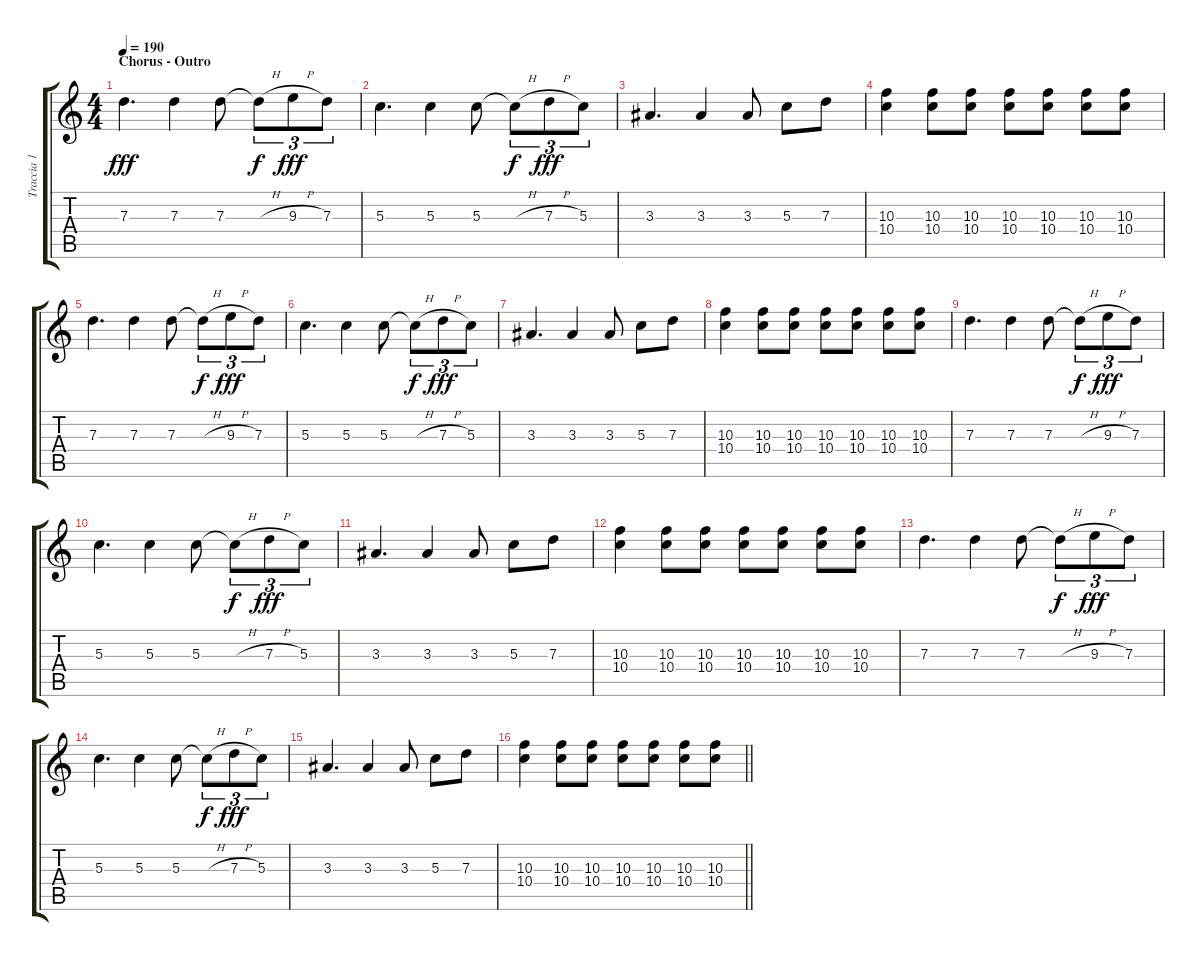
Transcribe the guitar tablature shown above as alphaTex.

\track ("Traccia 1" "Traccia 1") {instrument overdrivenguitar}
\staff {score tabs}
\tuning (E4 B3 G3 D3 A2 D2) {hide}
\ts (4 4)
\section ("" "Chorus - Outro")
\tempo 190
\clef g2
\ks c
7.3.4{d dy fff volume 10} 7.3.4 7.3.8 7.3{h t}.8{tu (3 2) dy f} 9.3{h}.8{tu (3 2) dy fff} 7.3.8{tu (3 2)} |
5.3.4{d} 5.3.4 5.3.8 5.3{h t}.8{tu (3 2) dy f} 7.3{h}.8{tu (3 2) dy fff} 5.3.8{tu (3 2)} |
3.3.4{d} 3.3.4 3.3.8 5.3.8 7.3.8 |
(10.3 10.4).4 (10.3 10.4).8 (10.3 10.4).8 (10.3 10.4).8 (10.3 10.4).8 (10.3 10.4).8 (10.3 10.4).8 |
7.3.4{d} 7.3.4 7.3.8 7.3{h t}.8{tu (3 2) dy f} 9.3{h}.8{tu (3 2) dy fff} 7.3.8{tu (3 2)} |
5.3.4{d} 5.3.4 5.3.8 5.3{h t}.8{tu (3 2) dy f} 7.3{h}.8{tu (3 2) dy fff} 5.3.8{tu (3 2)} |
3.3.4{d} 3.3.4 3.3.8 5.3.8 7.3.8 |
(10.3 10.4).4 (10.3 10.4).8 (10.3 10.4).8 (10.3 10.4).8 (10.3 10.4).8 (10.3 10.4).8 (10.3 10.4).8 |
7.3.4{d} 7.3.4 7.3.8 7.3{h t}.8{tu (3 2) dy f} 9.3{h}.8{tu (3 2) dy fff} 7.3.8{tu (3 2)} |
5.3.4{d} 5.3.4 5.3.8 5.3{h t}.8{tu (3 2) dy f} 7.3{h}.8{tu (3 2) dy fff} 5.3.8{tu (3 2)} |
3.3.4{d} 3.3.4 3.3.8 5.3.8 7.3.8 |
(10.3 10.4).4 (10.3 10.4).8 (10.3 10.4).8 (10.3 10.4).8 (10.3 10.4).8 (10.3 10.4).8 (10.3 10.4).8 |
7.3.4{d} 7.3.4 7.3.8 7.3{h t}.8{tu (3 2) dy f} 9.3{h}.8{tu (3 2) dy fff} 7.3.8{tu (3 2)} |
5.3.4{d} 5.3.4 5.3.8 5.3{h t}.8{tu (3 2) dy f} 7.3{h}.8{tu (3 2) dy fff} 5.3.8{tu (3 2)} |
3.3.4{d} 3.3.4 3.3.8 5.3.8 7.3.8 |
\barLineRight lightlight
(10.3 10.4).4 (10.3 10.4).8 (10.3 10.4).8 (10.3 10.4).8 (10.3 10.4).8 (10.3 10.4).8 (10.3 10.4).8
